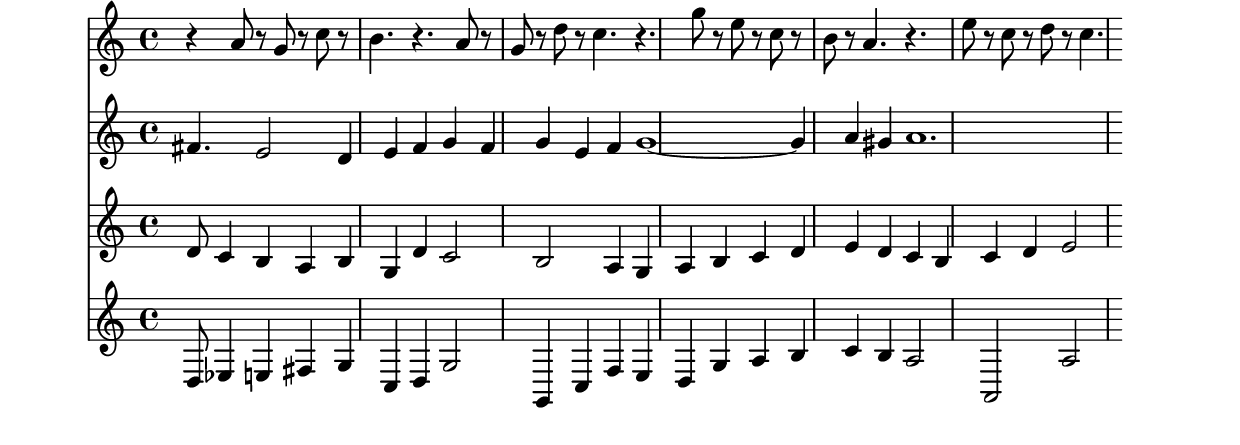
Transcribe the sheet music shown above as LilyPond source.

\version "2.20" 
\include "lilypond-book-preamble.ly"
    
color = #(define-music-function (parser location color) (string?) #{
        \once \override NoteHead #'color = #(x11-color color)
        \once \override Stem #'color = #(x11-color color)
        \once \override Rest #'color = #(x11-color color)
        \once \override Beam #'color = #(x11-color color)
     #})
    
\header { } 
\score  { 
 
      << \new Staff  = xawzcdyeefxxcca { \time 4/4
             r 4  
             a' 8  
             r 8  
             g' 8  
             r 8  
             c'' 8  
             r 8  
             b' 4.  
             r 4.  
             a' 8  
             r 8  
             g' 8  
             r 8  
             d'' 8  
             r 8  
             c'' 4.  
             r 4.  
             g'' 8  
             r 8  
             e'' 8  
             r 8  
             c'' 8  
             r 8  
             b' 8  
             r 8  
             a' 4.  
             r 4.  
             e'' 8  
             r 8  
             c'' 8  
             r 8  
             d'' 8  
             r 8  
             c'' 4.  
              } 
            
 
       \new Staff  = xawzcdyeeezecwe { \time 4/4
             fis' 4.  
             e' 2  
             d' 4  
             e' 4  
             f' 4  
             g' 4  
             f' 4  
             g' 4  
             e' 4  
             f' 4  
             g' 1  ~  
             g' 4  
             a' 4  
             gis' 4  
             a' 1.  
              } 
            
 
       \new Staff  = xawzcdyeefzfcxc { \time 4/4
             d' 8  
             c' 4  
             b 4  
             a 4  
             b 4  
             g 4  
             d' 4  
             c' 2  
             b 2  
             a 4  
             g 4  
             a 4  
             b 4  
             c' 4  
             d' 4  
             e' 4  
             d' 4  
             c' 4  
             b 4  
             c' 4  
             d' 4  
             e' 2  
              } 
            
 
       \new Staff  = xawzcdyefybwwfc { \time 4/4
             d 8  
             ees 4  
             e 4  
             fis 4  
             g 4  
             c 4  
             d 4  
             g 2  
             g, 4  
             c 4  
             f 4  
             e 4  
             d 4  
             g 4  
             a 4  
             b 4  
             c' 4  
             b 4  
             a 2  
             a, 2  
             a 2  
              } 
            
 
        >>
      
  } 
 
\paper { }
\layout {
  \context {
    \RemoveEmptyStaffContext
    \override VerticalAxisGroup #'remove-first = ##t
  }
 }
 
